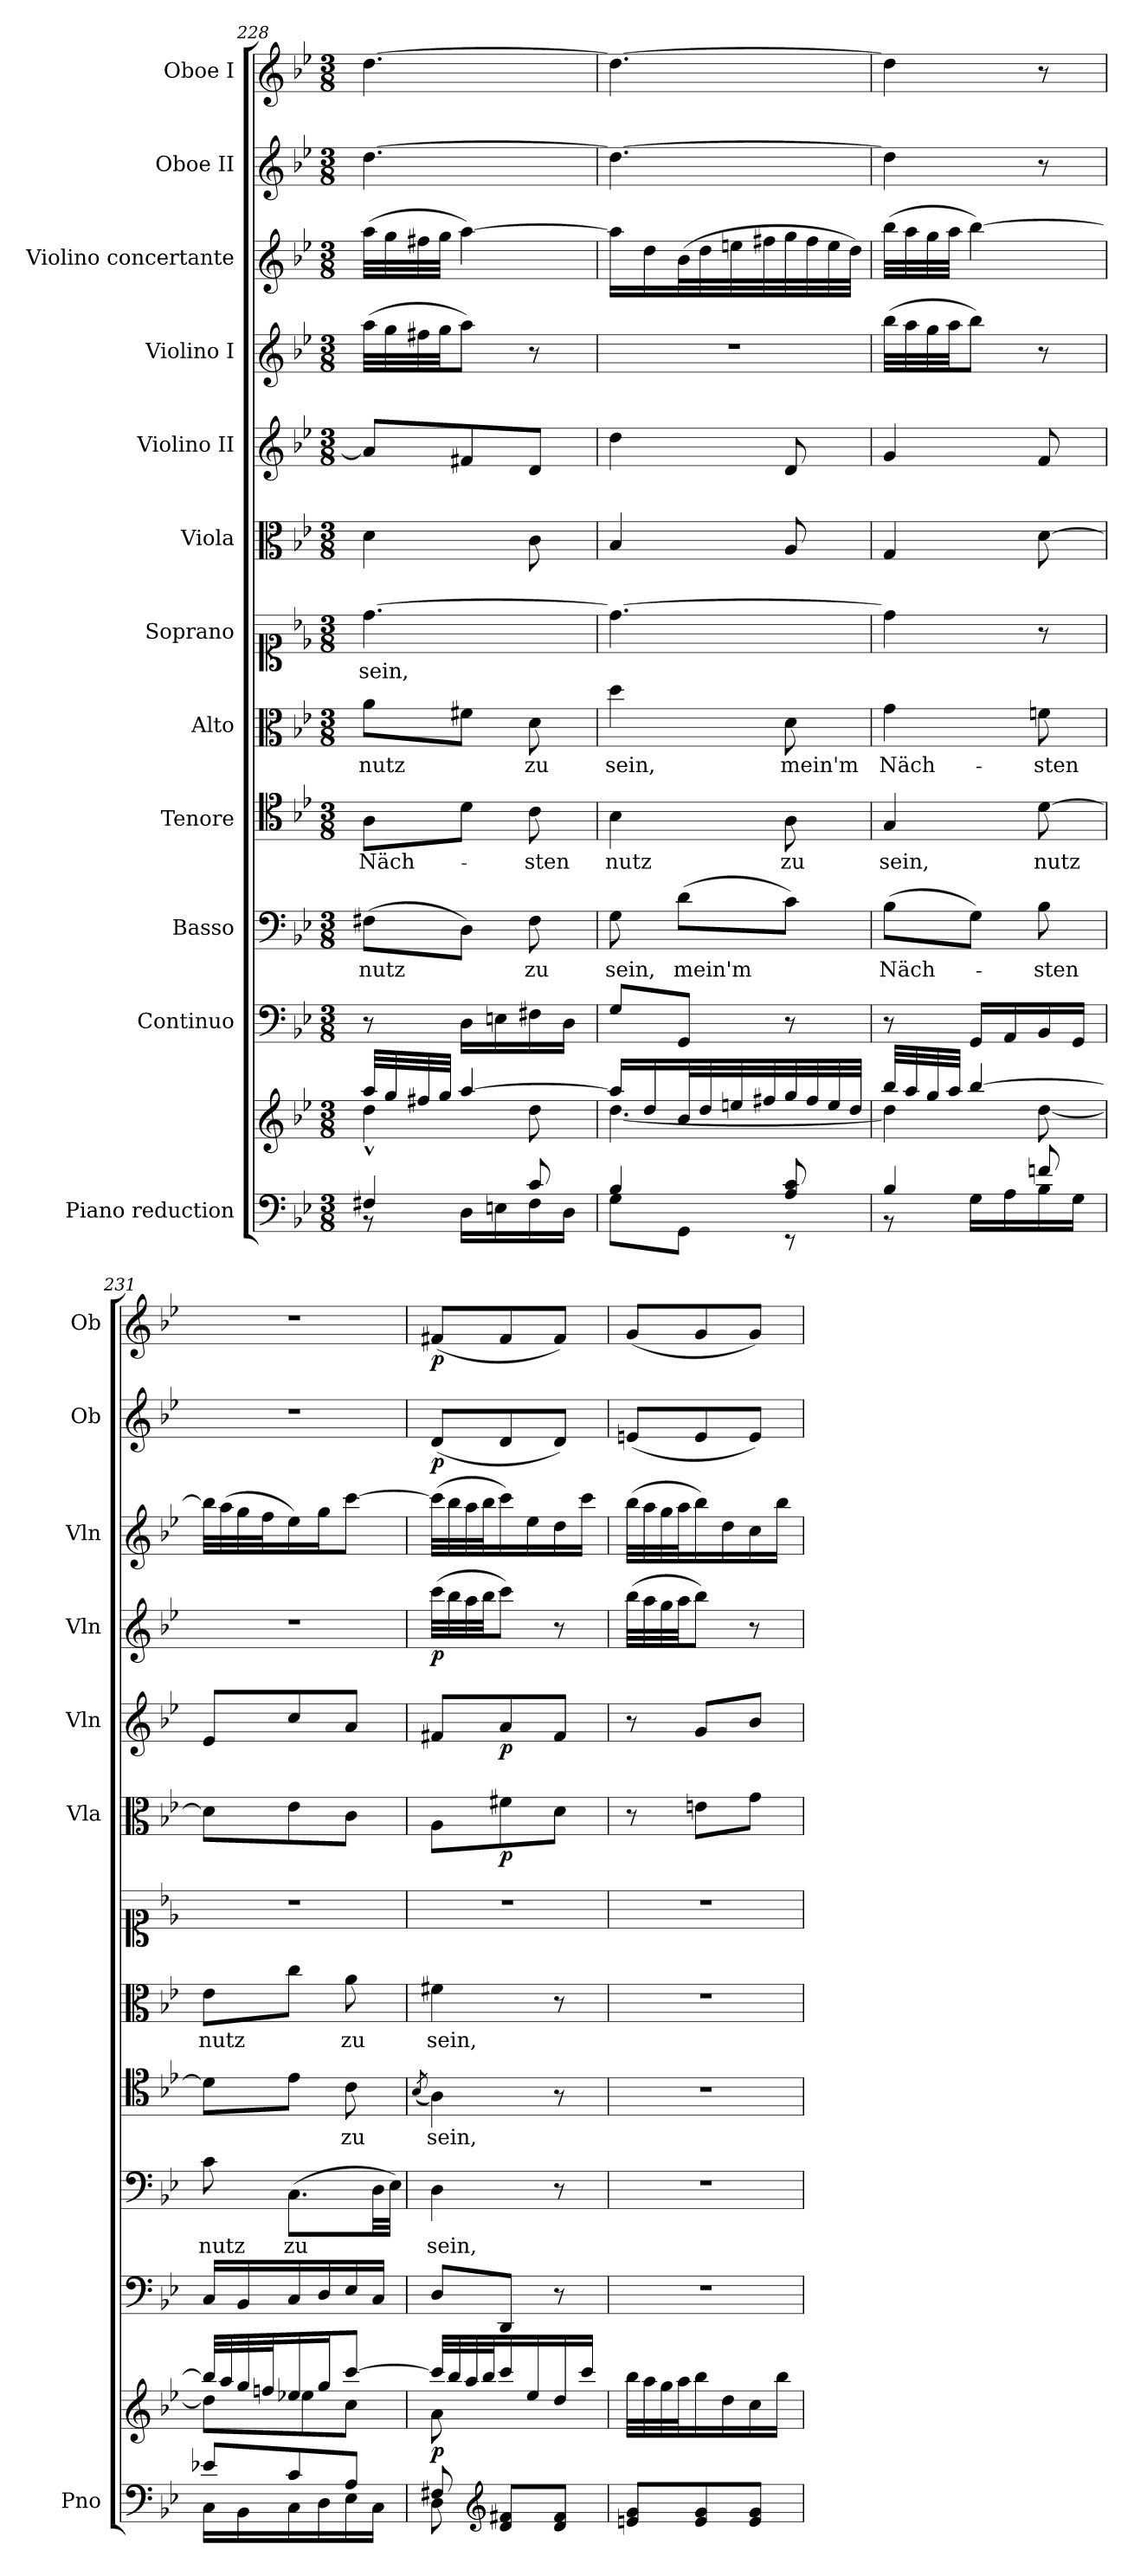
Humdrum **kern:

**kern	**kern	**dynam	**kern	**kern	**text	**kern	**text	**kern	**text	**kern	**text	**kern	**dynam	**kern	**dynam	**kern	**dynam	**kern	**kern	**dynam	**kern	**dynam
*part12	*part12	*part12	*part11	*part10	*part10	*part9	*part9	*part8	*part8	*part7	*part7	*part6	*part6	*part5	*part5	*part4	*part4	*part3	*part2	*part2	*part1	*part1
*staff13	*staff12	*staff12/13	*staff11	*staff10	*staff10	*staff9	*staff9	*staff8	*staff8	*staff7	*staff7	*staff6	*staff6	*staff5	*staff5	*staff4	*staff4	*staff3	*staff2	*staff2	*staff1	*staff1
*I"Piano reduction	*	*	*I"Continuo	*I"Basso	*	*I"Tenore	*	*I"Alto	*	*I"Soprano	*	*I"Viola	*	*I"Violino II	*	*I"Violino I	*	*I"Violino concertante	*I"Oboe II	*	*I"Oboe I	*
*I'Pno	*	*	*	*	*	*	*	*	*	*	*	*I'Vla	*	*I'Vln	*	*I'Vln	*	*I'Vln	*I'Ob	*	*I'Ob	*
*clefF4	*clefG2	*	*clefF4	*clefF4	*	*clefC4	*	*clefC3	*	*clefC1	*	*clefC3	*	*clefG2	*	*clefG2	*	*clefG2	*clefG2	*	*clefG2	*
*k[b-e-]	*k[b-e-]	*	*k[b-e-]	*k[b-e-]	*	*k[b-e-]	*	*k[b-e-]	*	*k[b-e-]	*	*k[b-e-]	*	*k[b-e-]	*	*k[b-e-]	*	*k[b-e-]	*k[b-e-]	*	*k[b-e-]	*
*M3/8	*M3/8	*	*M3/8	*M3/8	*	*M3/8	*	*M3/8	*	*M3/8	*	*M3/8	*	*M3/8	*	*M3/8	*	*M3/8	*M3/8	*	*M3/8	*
=228	=228	=228	=228	=228	=228	=228	=228	=228	=228	=228	=228	=228	=228	=228	=228	=228	=228	=228	=228	=228	=228	=228
*^	*^	*	*	*	*	*	*	*	*	*	*	*	*	*	*	*	*	*	*	*	*	*
!	!	!	!	!	!	!	!LO:LY:b	!	!LO:LY:b	!	!LO:LY:b	!	!LO:LY:b	!	!	!	!	!	!	!	!	!	!	!
4F#X/	8r	32aa/LLL	4dd^^\	.	8r	(8F#X\L	nutz	8A\L	Näch-	8a\L	nutz	[4.dd\	sein,	4d\	.	8a/L]	.	(32aa\LLL	.	(32aa\LLL	[4.dd\	.	[4.dd\	.
.	.	32gg/	.	.	.	.	.	.	.	.	.	.	.	.	.	.	.	32gg\	.	32gg\	.	.	.	.
.	.	32ff#X/	.	.	.	.	.	.	.	.	.	.	.	.	.	.	.	32ff#X\	.	32ff#X\	.	.	.	.
.	.	32gg/JJJ	.	.	.	.	.	.	.	.	.	.	.	.	.	.	.	32gg\JJ	.	32gg\JJJ	.	.	.	.
.	16D\LL	[4aa/	.	.	16D\LL	8D\J)	.	8d\J	.	8f#X\J	.	.	.	.	.	8f#X/	.	8aa\J)	.	[4aa\)	.	.	.	.
.	16En\	.	.	.	16En\	.	.	.	.	.	.	.	.	.	.	.	.	.	.	.	.	.	.	.
!	!	!	!	!	!	!	!LO:LY:b	!	!LO:LY:b	!	!LO:LY:b	!	!	!	!	!	!	!	!	!	!	!	!	!
8c/	16F#\	.	8dd\	.	16F#X\	8F#\	zu	8c\	-sten	8d\	zu	.	.	8c\	.	8d/J	.	8r	.	.	.	.	.	.
.	16D\JJ	.	.	.	16D\JJ	.	.	.	.	.	.	.	.	.	.	.	.	.	.	.	.	.	.	.
=229	=229	=229	=229	=229	=229	=229	=229	=229	=229	=229	=229	=229	=229	=229	=229	=229	=229	=229	=229	=229	=229	=229	=229	=229
!	!	!	!	!	!	!	!LO:LY:b	!	!LO:LY:b	!	!LO:LY:b	!	!	!	!	!	!	!	!	!	!	!	!	!
4B-/	8G\L	16aa/LL]	[4.dd\	.	8G/L	8G\	sein,	4B-\	nutz	4dd\	sein,	4.dd\_	.	4B-/	.	4dd\	.	4.r	.	16aa\LL]	4.dd\_	.	4.dd\_	.
.	.	16dd/	.	.	.	.	.	.	.	.	.	.	.	.	.	.	.	.	.	16dd\	.	.	.	.
!	!	!	!	!	!	!	!LO:LY:b	!	!	!	!	!	!	!	!	!	!	!	!	!	!	!	!	!
.	8GG\J	32b-/L	.	.	8GG/J	(8d\L	mein'm	.	.	.	.	.	.	.	.	.	.	.	.	(32b-\L	.	.	.	.
.	.	32dd/	.	.	.	.	.	.	.	.	.	.	.	.	.	.	.	.	.	32dd\	.	.	.	.
.	.	32een/	.	.	.	.	.	.	.	.	.	.	.	.	.	.	.	.	.	32een\	.	.	.	.
.	.	32ff#X/	.	.	.	.	.	.	.	.	.	.	.	.	.	.	.	.	.	32ff#X\	.	.	.	.
!	!	!	!	!	!	!	!	!	!LO:LY:b	!	!LO:LY:b	!	!	!	!	!	!	!	!	!	!	!	!	!
8A/ 8c/	8r	32gg/	.	.	8r	8c\J)	.	8A\	zu	8d\	mein'm	.	.	8A/	.	8d/	.	.	.	32gg\	.	.	.	.
.	.	32ff#/	.	.	.	.	.	.	.	.	.	.	.	.	.	.	.	.	.	32ff#\	.	.	.	.
.	.	32ee/	.	.	.	.	.	.	.	.	.	.	.	.	.	.	.	.	.	32ee\	.	.	.	.
.	.	32dd/JJJ	.	.	.	.	.	.	.	.	.	.	.	.	.	.	.	.	.	32dd\JJJ)	.	.	.	.
=230	=230	=230	=230	=230	=230	=230	=230	=230	=230	=230	=230	=230	=230	=230	=230	=230	=230	=230	=230	=230	=230	=230	=230	=230
!	!	!	!	!	!	!	!LO:LY:b	!	!LO:LY:b	!	!LO:LY:b	!	!	!	!	!	!	!	!	!	!	!	!	!
4B-/	8r	32bb-/LLL	4dd\]	.	8r	(8B-\L	Näch-	4G/	sein,	4g\	Näch-	4dd\]	.	4G/	.	4g/	.	(32bb-\LLL	.	(32bb-\LLL	4dd\]	.	4dd\]	.
.	.	32aa/	.	.	.	.	.	.	.	.	.	.	.	.	.	.	.	32aa\	.	32aa\	.	.	.	.
.	.	32gg/	.	.	.	.	.	.	.	.	.	.	.	.	.	.	.	32gg\	.	32gg\	.	.	.	.
.	.	32aa/JJJ	.	.	.	.	.	.	.	.	.	.	.	.	.	.	.	32aa\JJ	.	32aa\JJJ	.	.	.	.
.	16G\LL	[4bb-/	.	.	16GG/LL	8G\J)	.	.	.	.	.	.	.	.	.	.	.	8bb-\J)	.	[4bb-\)	.	.	.	.
.	16A\	.	.	.	16AA/	.	.	.	.	.	.	.	.	.	.	.	.	.	.	.	.	.	.	.
!	!	!	!	!	!	!	!LO:LY:b	!	!LO:LY:b	!	!LO:LY:b	!	!	!	!	!	!	!	!	!	!	!	!	!
8fn/	16B-\	.	[8dd\	.	16BB-/	8B-\	-sten	[8d\	nutz	8fn\	-sten	8r	.	[8d\	.	8f/	.	8r	.	.	8r	.	8r	.
.	16G\JJ	.	.	.	16GG/JJ	.	.	.	.	.	.	.	.	.	.	.	.	.	.	.	.	.	.	.
!!LO:PB:g=z
=231	=231	=231	=231	=231	=231	=231	=231	=231	=231	=231	=231	=231	=231	=231	=231	=231	=231	=231	=231	=231	=231	=231	=231	=231
!	!	!	!	!	!	!	!LO:LY:b	!	!	!	!LO:LY:b	!	!	!	!	!	!	!	!	!	!	!	!	!
8e-X/L	16C\LL	32bb-/LLL]	8dd\L]	.	16C/LL	8c\	nutz	8d\L]	.	8e-\L	nutz	4.r	.	8d\L]	.	8e-/L	.	4.r	.	32bb-\LLL]	4.r	.	4.r	.
.	.	32aa/	.	.	.	.	.	.	.	.	.	.	.	.	.	.	.	.	.	(32aa\	.	.	.	.
.	16BB-\	32gg/	.	.	16BB-/	.	.	.	.	.	.	.	.	.	.	.	.	.	.	32gg\	.	.	.	.
.	.	32ffn/J	.	.	.	.	.	.	.	.	.	.	.	.	.	.	.	.	.	32ff\J	.	.	.	.
!	!	!	!	!	!	!	!LO:LY:b	!	!	!	!	!	!	!	!	!	!	!	!	!	!	!	!	!
8c/	16C\	16ee-X/	8ee-\	.	16C/	(8.C\L	zu	8e-\J	.	8cc\J	.	.	.	8e-\	.	8cc/	.	.	.	16ee-\)	.	.	.	.
.	16D\	16gg/J	.	.	16D/	.	.	.	.	.	.	.	.	.	.	.	.	.	.	16gg\J	.	.	.	.
!	!	!	!	!	!	!	!	!	!LO:LY:b	!	!LO:LY:b	!	!	!	!	!	!	!	!	!	!	!	!	!
8A/J	16E-\	[8ccc/J	8cc\J	.	16E-/	.	.	8c\	zu	8a\	zu	.	.	8c\J	.	8a/J	.	.	.	[8ccc\J	.	.	.	.
.	16C\JJ	.	.	.	16C/JJ	32D\LL	.	.	.	.	.	.	.	.	.	.	.	.	.	.	.	.	.	.
.	.	.	.	.	.	32E-\JJJ)	.	.	.	.	.	.	.	.	.	.	.	.	.	.	.	.	.	.
=232	=232	=232	=232	=232	=232	=232	=232	=232	=232	=232	=232	=232	=232	=232	=232	=232	=232	=232	=232	=232	=232	=232	=232	=232
.	.	.	.	.	.	.	.	(8qB-/	.	.	.	.	.	.	.	.	.	.	.	.	.	.	.	.
!	!	!	!	!LO:DY:b	!	!	!LO:LY:b	!	!LO:LY:b	!	!LO:LY:b	!	!	!	!	!	!	!	!LO:DY:b	!	!	!LO:DY:b	!	!LO:DY:b
8F#X/	8D\	32ccc/LLL]	8a\	p	8D/L	4D\	sein,	4A\)	sein,	4f#X\	sein,	4.r	.	8A\L	.	8f#X/L	.	(32ccc\LLL	p	(32ccc\LLL]	(8d/L	p	(8f#X/L	p
.	.	32bb-/	.	.	.	.	.	.	.	.	.	.	.	.	.	.	.	32bb-\	.	32bb-\	.	.	.	.
.	.	32aa/	.	.	.	.	.	.	.	.	.	.	.	.	.	.	.	32aa\	.	32aa\	.	.	.	.
.	.	32bb-/J	.	.	.	.	.	.	.	.	.	.	.	.	.	.	.	32bb-\JJ	.	32bb-\J	.	.	.	.
*clefG2	*	*	*	*	*	*	*	*	*	*	*	*	*	*	*	*	*	*	*	*	*	*	*	*
!	!	!	!	!	!	!	!	!	!	!	!	!	!	!	!LO:DY:b	!	!LO:DY:b	!	!	!	!	!	!	!
8d/ 8f#X/L	8ryy	16ccc/	8ryy	.	8DD/J	.	.	.	.	.	.	.	.	8f#X\	p	8a/	p	8ccc\J)	.	16ccc\)	8d/	.	8f#/	.
.	.	16ee-/	.	.	.	.	.	.	.	.	.	.	.	.	.	.	.	.	.	16ee-\	.	.	.	.
8d/ 8f#/J	8ryy	16dd/	8ryy	.	8r	8r	.	8r	.	8r	.	.	.	8d\J	.	8f#/J	.	8r	.	16dd\	8d/J)	.	8f#/J)	.
.	.	16ccc/JJ	.	.	.	.	.	.	.	.	.	.	.	.	.	.	.	.	.	16ccc\JJ	.	.	.	.
*v	*v	*	*	*	*	*	*	*	*	*	*	*	*	*	*	*	*	*	*	*	*	*	*	*
*	*v	*v	*	*	*	*	*	*	*	*	*	*	*	*	*	*	*	*	*	*	*	*	*
=233	=233	=233	=233	=233	=233	=233	=233	=233	=233	=233	=233	=233	=233	=233	=233	=233	=233	=233	=233	=233	=233	=233
8en/ 8g/L	32bb-\LLL	.	4.r	4.r	.	4.r	.	4.r	.	4.r	.	8r	.	8r	.	(32bb-\LLL	.	(32bb-\LLL	(8en/L	.	(8g/L	.
.	32aa\	.	.	.	.	.	.	.	.	.	.	.	.	.	.	32aa\	.	32aa\	.	.	.	.
.	32gg\	.	.	.	.	.	.	.	.	.	.	.	.	.	.	32gg\	.	32gg\	.	.	.	.
.	32aa\J	.	.	.	.	.	.	.	.	.	.	.	.	.	.	32aa\JJ	.	32aa\J	.	.	.	.
8e/ 8g/	16bb-\	.	.	.	.	.	.	.	.	.	.	8en\L	.	8g/L	.	8bb-\J)	.	16bb-\)	8e/	.	8g/	.
.	16dd\	.	.	.	.	.	.	.	.	.	.	.	.	.	.	.	.	16dd\	.	.	.	.
8e/ 8g/J	16cc\	.	.	.	.	.	.	.	.	.	.	8g\J	.	8b-/J	.	8r	.	16cc\	8e/J)	.	8g/J)	.
.	16bb-\JJ	.	.	.	.	.	.	.	.	.	.	.	.	.	.	.	.	16bb-\JJ	.	.	.	.
=	=	=	=	=	=	=	=	=	=	=	=	=	=	=	=	=	=	=	=	=	=	=
*-	*-	*-	*-	*-	*-	*-	*-	*-	*-	*-	*-	*-	*-	*-	*-	*-	*-	*-	*-	*-	*-	*-
